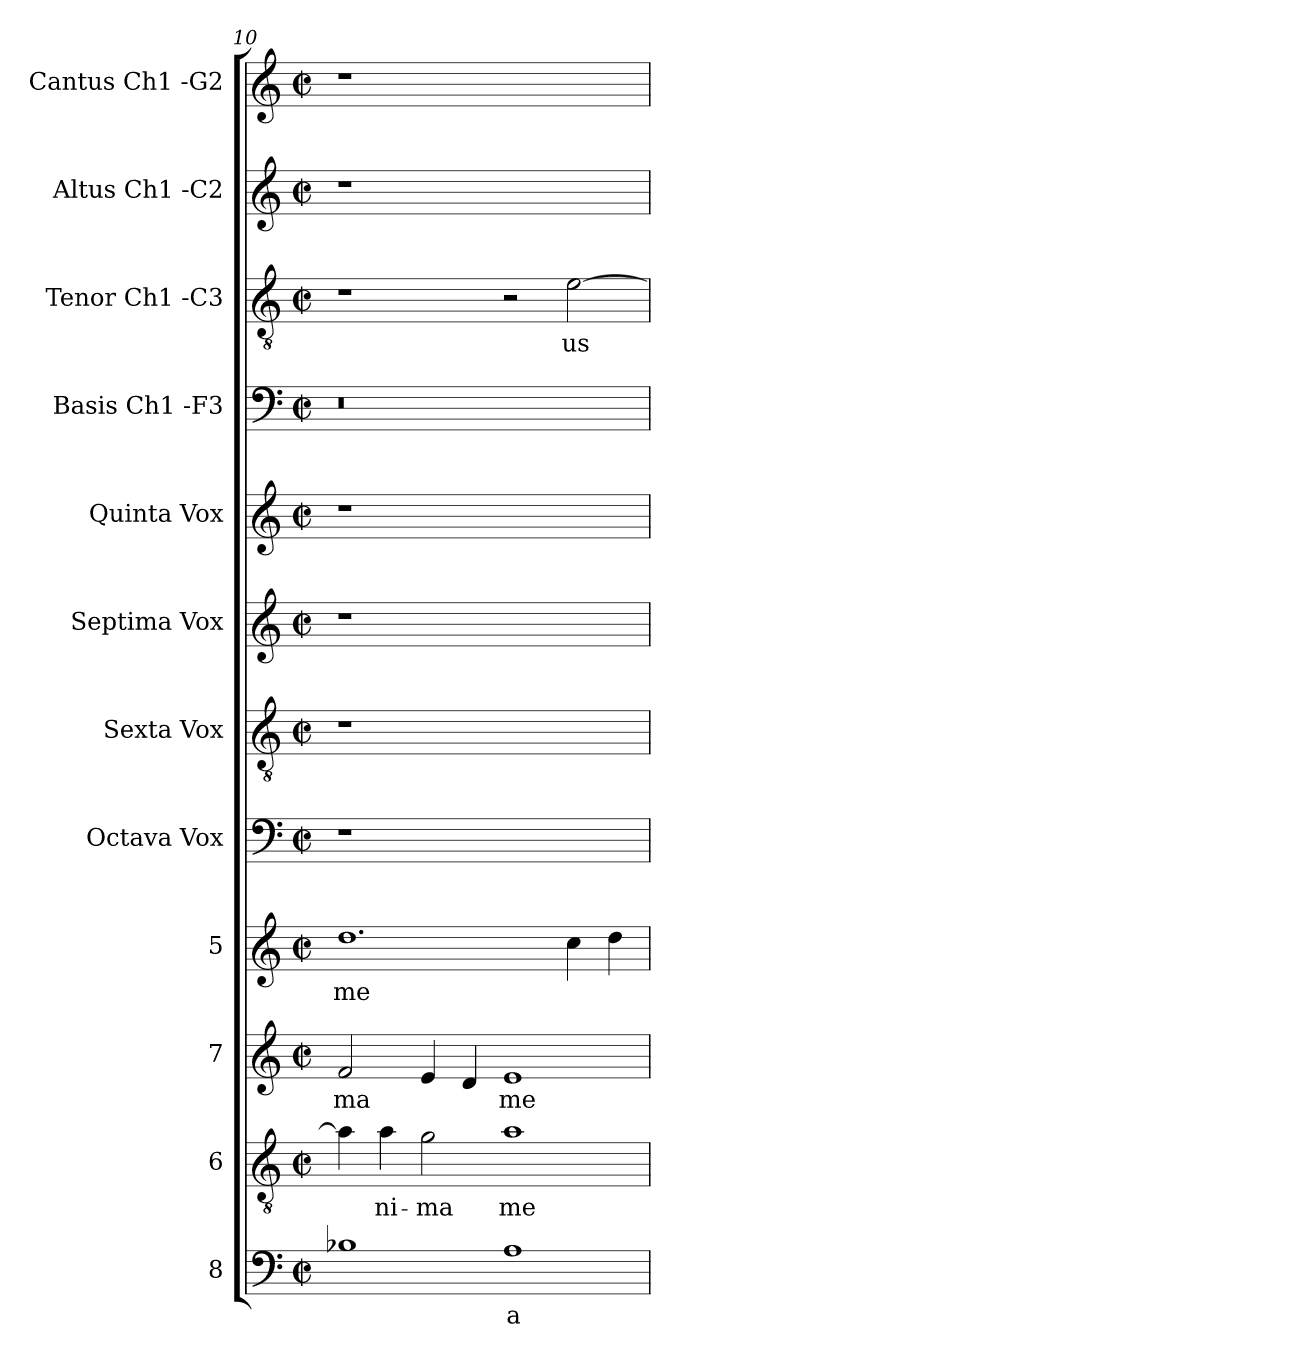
**kern	**text	**kern	**text	**kern	**text	**kern	**text	**kern	**kern	**kern	**kern	**kern	**kern	**text	**kern	**kern
*part12	*part12	*part11	*part11	*part10	*part10	*part9	*part9	*part8	*part7	*part6	*part5	*part4	*part3	*part3	*part2	*part1
*staff12	*staff12	*staff11	*staff11	*staff10	*staff10	*staff9	*staff9	*staff8	*staff7	*staff6	*staff5	*staff4	*staff3	*staff3	*staff2	*staff1
*I"8	*	*I"6	*	*I"7	*	*I"5	*	*I"Octava  Vox	*I"Sexta  Vox	*I"Septima  Vox	*I"Quinta  Vox	*I"Basis  Ch1 -F3	*I"Tenor  Ch1 -C3	*	*I"Altus  Ch1 -C2	*I"Cantus  Ch1 -G2
*	*	*	*	*	*	*	*	*	*	*	*	*I'B	*I'T	*	*I'A	*I'C
*clefF4	*	*clefGv2	*	*clefG2	*	*clefG2	*	*clefF4	*clefGv2	*clefG2	*clefG2	*clefF4	*clefGv2	*	*clefG2	*clefG2
*k[]	*	*k[]	*	*k[]	*	*k[]	*	*k[]	*k[]	*k[]	*k[]	*k[]	*k[]	*	*k[]	*k[]
*C:	*	*C:	*	*C:	*	*C:	*	*C:	*C:	*C:	*C:	*C:	*C:	*	*C:	*C:
*M2/2	*	*M2/2	*	*M2/2	*	*M2/2	*	*M2/2	*M2/2	*M2/2	*M2/2	*M2/2	*M2/2	*	*M2/2	*M2/2
*met(c|)	*	*met(c|)	*	*met(c|)	*	*met(c|)	*	*met(c|)	*met(c|)	*met(c|)	*met(c|)	*met(c|)	*met(c|)	*	*met(c|)	*met(c|)
=10	=10	=10	=10	=10	=10	=10	=10	=10	=10	=10	=10	=10	=10	=10	=10	=10
!	!LO:LY:b:cj	!	!LO:LY:b:cj	!	!LO:LY:b:cj	!	!LO:LY:b:cj	!	!	!	!	!	!	!	!	!
1B-X	--	4a\]	--	2f/	-ma	1.dd	me-	1r	1r	1r	1r	0r	1r	.	1r	1r
!	!	!	!LO:LY:b:cj	!	!	!	!	!	!	!	!	!	!	!	!	!
.	.	4a\	-ni-	.	.	.	.	.	.	.	.	.	.	.	.	.
!	!	!	!LO:LY:b:cj	!	!LO:LY:b:cj	!	!	!	!	!	!	!	!	!	!	!
.	.	2g\	-ma	4e/	.	.	.	.	.	.	.	.	.	.	.	.
!	!	!	!	!	!LO:LY:b:cj	!	!	!	!	!	!	!	!	!	!	!
.	.	.	.	4d/	.	.	.	.	.	.	.	.	.	.	.	.
!	!LO:LY:b:cj	!	!LO:LY:b:cj	!	!LO:LY:b:cj	!	!	!	!	!	!	!	!	!	!	!
1A	-a	1a	me-	1e	me-	.	.	1ryy	1ryy	1ryy	1ryy	.	2r	.	1ryy	1ryy
!	!	!	!	!	!	!	!LO:LY:b:cj	!	!	!	!	!	!	!LO:LY:b:cj	!	!
.	.	.	.	.	.	4cc\	--	.	.	.	.	.	[>2e\	us-	.	.
!	!	!	!	!	!	!	!LO:LY:b:cj	!	!	!	!	!	!	!	!	!
.	.	.	.	.	.	4dd\	--	.	.	.	.	.	.	.	.	.
=	=	=	=	=	=	=	=	=	=	=	=	=	=	=	=	=
*-	*-	*-	*-	*-	*-	*-	*-	*-	*-	*-	*-	*-	*-	*-	*-	*-
